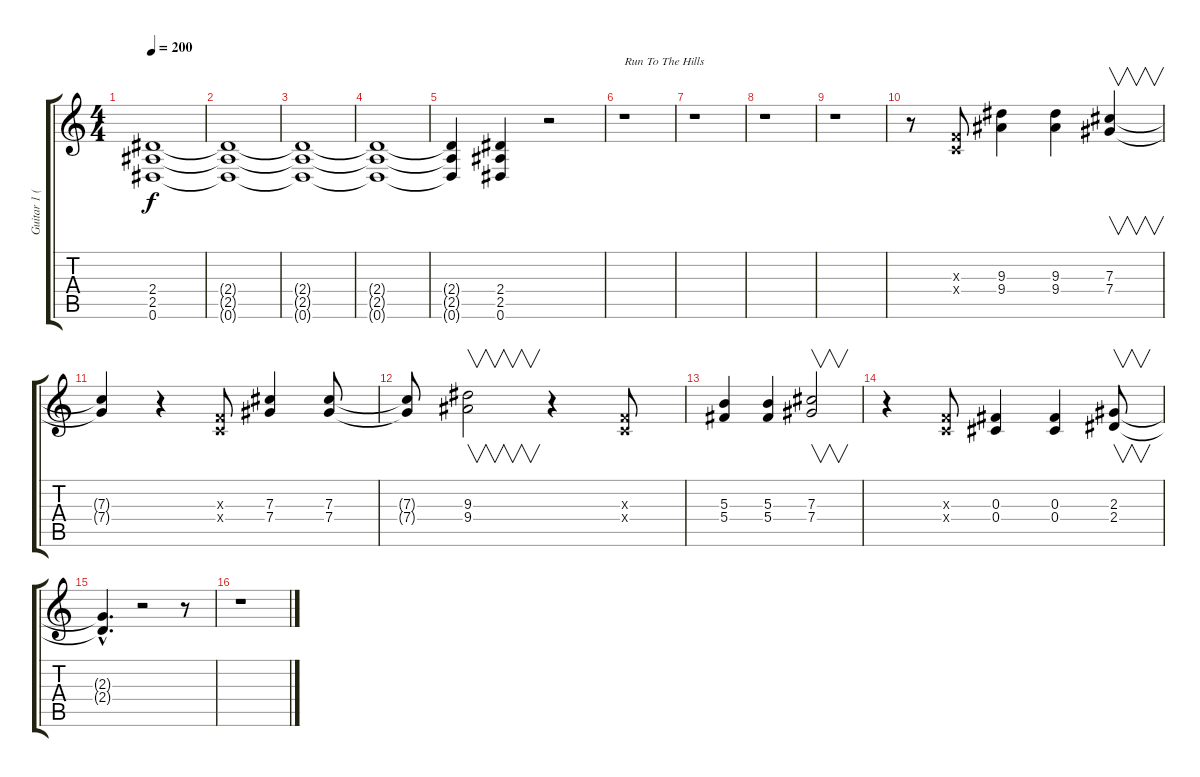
\track ("Guitar 1 (James Hetfield)" "Guitar 1 (") {instrument overdrivenguitar}
\staff {score tabs}
\tuning (Eb4 Bb3 Gb3 Db3 Ab2 Eb2) {hide}
\ts (4 4)
\tempo 200
\clef g2
\ks c
(2.4 2.5 0.6).1{dy f} |
(2.4{t} 2.5{t} 0.6{t}).1 |
(2.4{t} 2.5{t} 0.6{t}).1 |
(2.4{t} 2.5{t} 0.6{t}).1 |
(2.4{t} 2.5{t} 0.6{t}).4 (2.4 2.5 0.6).4 r.2 |
r.1{txt "Run To The Hills"} |
r.1 |
r.1 |
r.1 |
r.8 (-1.3{x} -1.4{x}).8 (9.3 9.4).4 (9.3 9.4).4 (7.3 7.4).4{v} |
(7.3{t} 7.4{t}).4 r.4 (-1.3{x} -1.4{x}).8 (7.3 7.4).4 (7.3 7.4).8 |
(7.3{t} 7.4{t}).8 (9.3 9.4).2{v} r.4 (-1.3{x} -1.4{x}).8 |
(5.3 5.4).4 (5.3 5.4).4 (7.3 7.4).2{v} |
r.4 (-1.3{x} -1.4{x}).8 (0.3 0.4).4 (0.3 0.4).4 (2.3 2.4).8{v} |
(2.3{hac t} 2.4{hac t}).4{d} r.2 r.8 |
r.1
